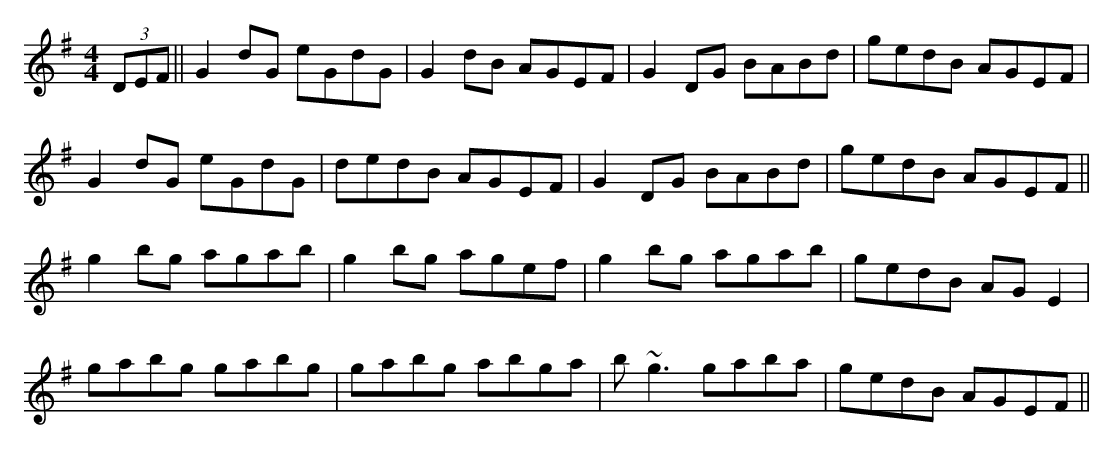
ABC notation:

X:1
M:4/4
K:G
(3DEF||G2dG eGdG|G2dB AGEF|G2DG BABd|gedB AGEF|
G2dG eGdG|dedB AGEF|G2DG BABd|gedB AGEF||
g2bg agab|g2bg agef|g2bg agab|gedB AGE2|
gabg gabg|gabg abga|b~g3 gaba|gedB AGEF||
